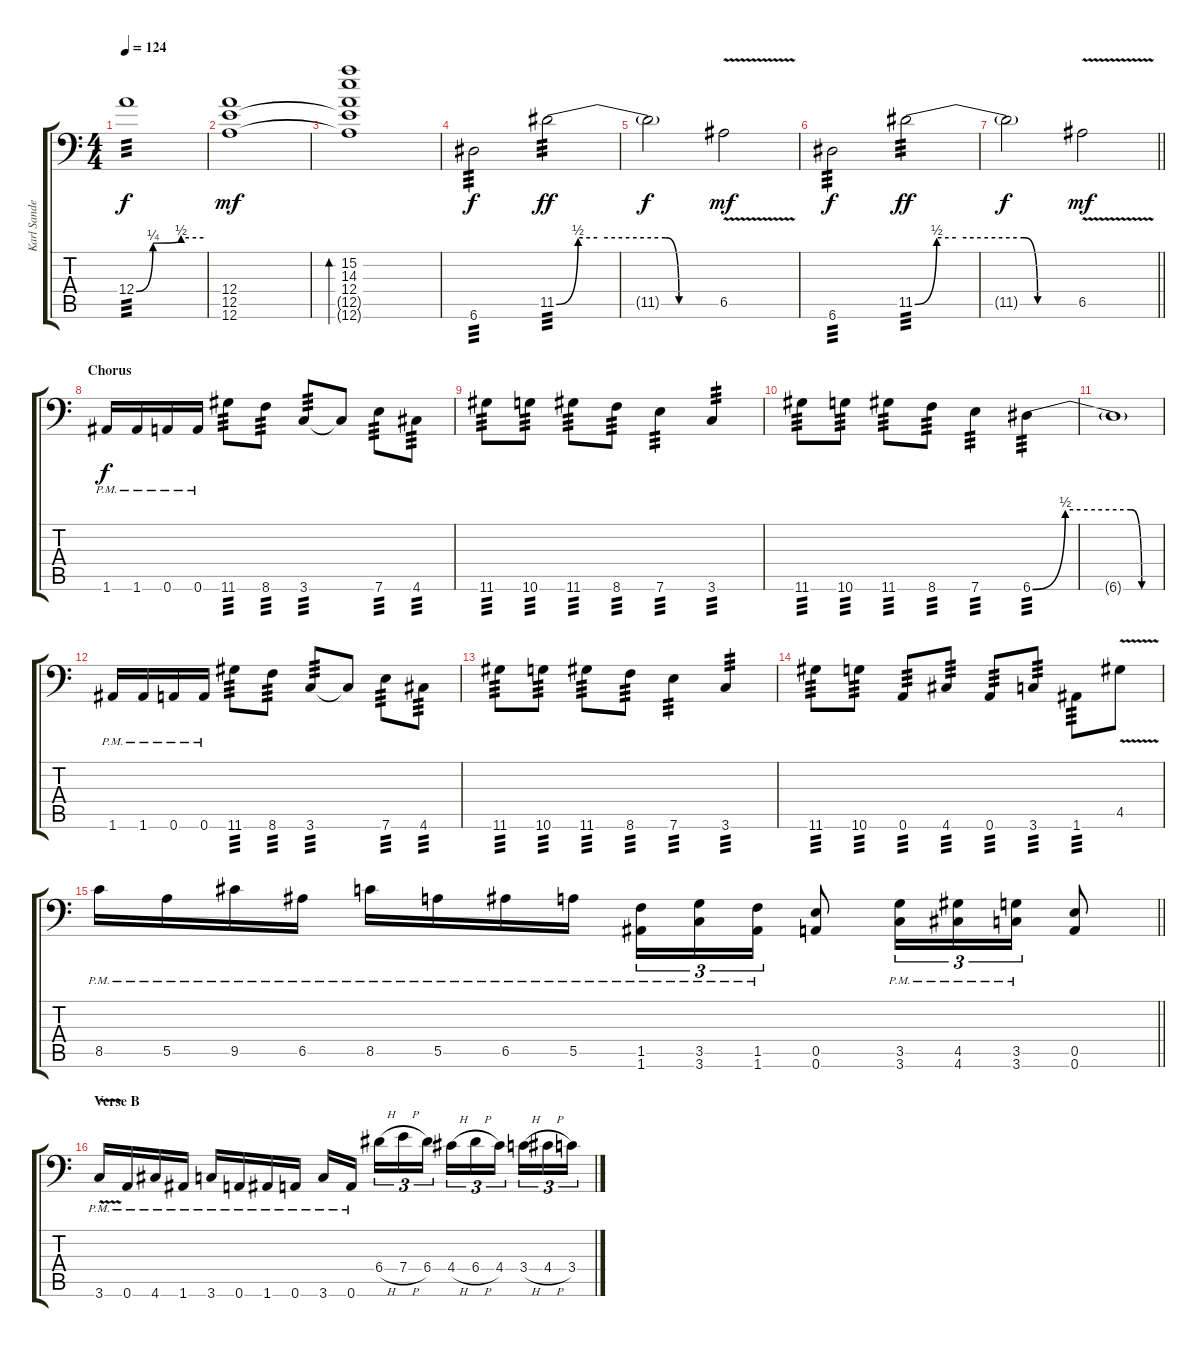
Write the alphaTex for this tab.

\track ("Karl Sanders" "Karl Sande") {instrument overdrivenguitar}
\staff {score tabs}
\tuning (B3 Gb3 D3 A2 E2 A1) {hide}
\ts (4 4)
\tempo 124
\clef f4
\ks c
12.4{be (custom 0 0 15 1 40 2 60 2)}.1{tp 3 dy f} |
(12.4 12.5 12.6).1{dy mf} |
(15.2 14.3 12.4 12.5{t} 12.6{t}).1{bd 240} |
6.6.2{tp 3 dy f} 11.5{be (custom 0 0 8 2 15 2 40 2 45 0 60 0)}.2{tp 3 dy ff} |
11.5{t}.2{dy f} 6.5{v}.2{dy mf} |
6.6.2{tp 3 dy f} 11.5{be (custom 0 0 8 2 15 2 40 2 45 0 60 0)}.2{tp 3 dy ff} |
\barLineRight lightlight
11.5{t}.2{dy f} 6.5{v}.2{dy mf} |
\section ("" "Chorus ")
1.6{pm}.16{dy f} 1.6{pm}.16 0.6{pm}.16 0.6{pm}.16 11.6.8{tp 3} 8.6.8{tp 3} 3.6.8{tp 3} 3.6{t}.8 7.6.8{tp 3} 4.6.8{tp 3} |
11.6.8{tp 3} 10.6.8{tp 3} 11.6.8{tp 3} 8.6.8{tp 3} 7.6.4{tp 3} 3.6.4{tp 3} |
11.6.8{tp 3} 10.6.8{tp 3} 11.6.8{tp 3} 8.6.8{tp 3} 7.6.4{tp 3} 6.6{be (custom 0 0 15 2 45 2 50 0 60 0)}.4{tp 3} |
6.6{t}.1 |
1.6{pm}.16 1.6{pm}.16 0.6{pm}.16 0.6{pm}.16 11.6.8{tp 3} 8.6.8{tp 3} 3.6.8{tp 3} 3.6{t}.8 7.6.8{tp 3} 4.6.8{tp 3} |
11.6.8{tp 3} 10.6.8{tp 3} 11.6.8{tp 3} 8.6.8{tp 3} 7.6.4{tp 3} 3.6.4{tp 3} |
11.6.8{tp 3} 10.6.8{tp 3} 0.6.8{tp 3} 4.6.8{tp 3} 0.6.8{tp 3} 3.6.8{tp 3} 1.6.8{tp 3} 4.5{v}.8 |
\barLineRight lightlight
8.5{pm}.16 5.5{pm}.16 9.5{pm}.16 6.5{pm}.16 8.5{pm}.16 5.5{pm}.16 6.5{pm}.16 5.5{pm}.16 (1.5{pm} 1.6{pm}).16{tu (3 2)} (3.5{pm} 3.6{pm}).16{tu (3 2)} (1.5{pm} 1.6{pm}).16{tu (3 2)} (0.5 0.6).8 (3.5{pm} 3.6{pm}).16{tu (3 2)} (4.5{pm} 4.6{pm}).16{tu (3 2)} (3.5{pm} 3.6{pm}).16{tu (3 2)} (0.5 0.6).8 |
\section ("" "Verse B")
3.6{v pm}.16 0.6{pm}.16 4.6{pm}.16 1.6{pm}.16 3.6{pm}.16 0.6{pm}.16 1.6{pm}.16 0.6{pm}.16 3.6{pm}.16 0.6{pm}.16{beam splitsecondary} 6.4{h}.16{tu (3 2)} 7.4{h}.16{tu (3 2)} 6.4.16{tu (3 2)} 4.4{h}.16{tu (3 2)} 6.4{h}.16{tu (3 2)} 4.4.16{tu (3 2) beam splitsecondary} 3.4{h}.16{tu (3 2)} 4.4{h}.16{tu (3 2)} 3.4.16{tu (3 2)}
